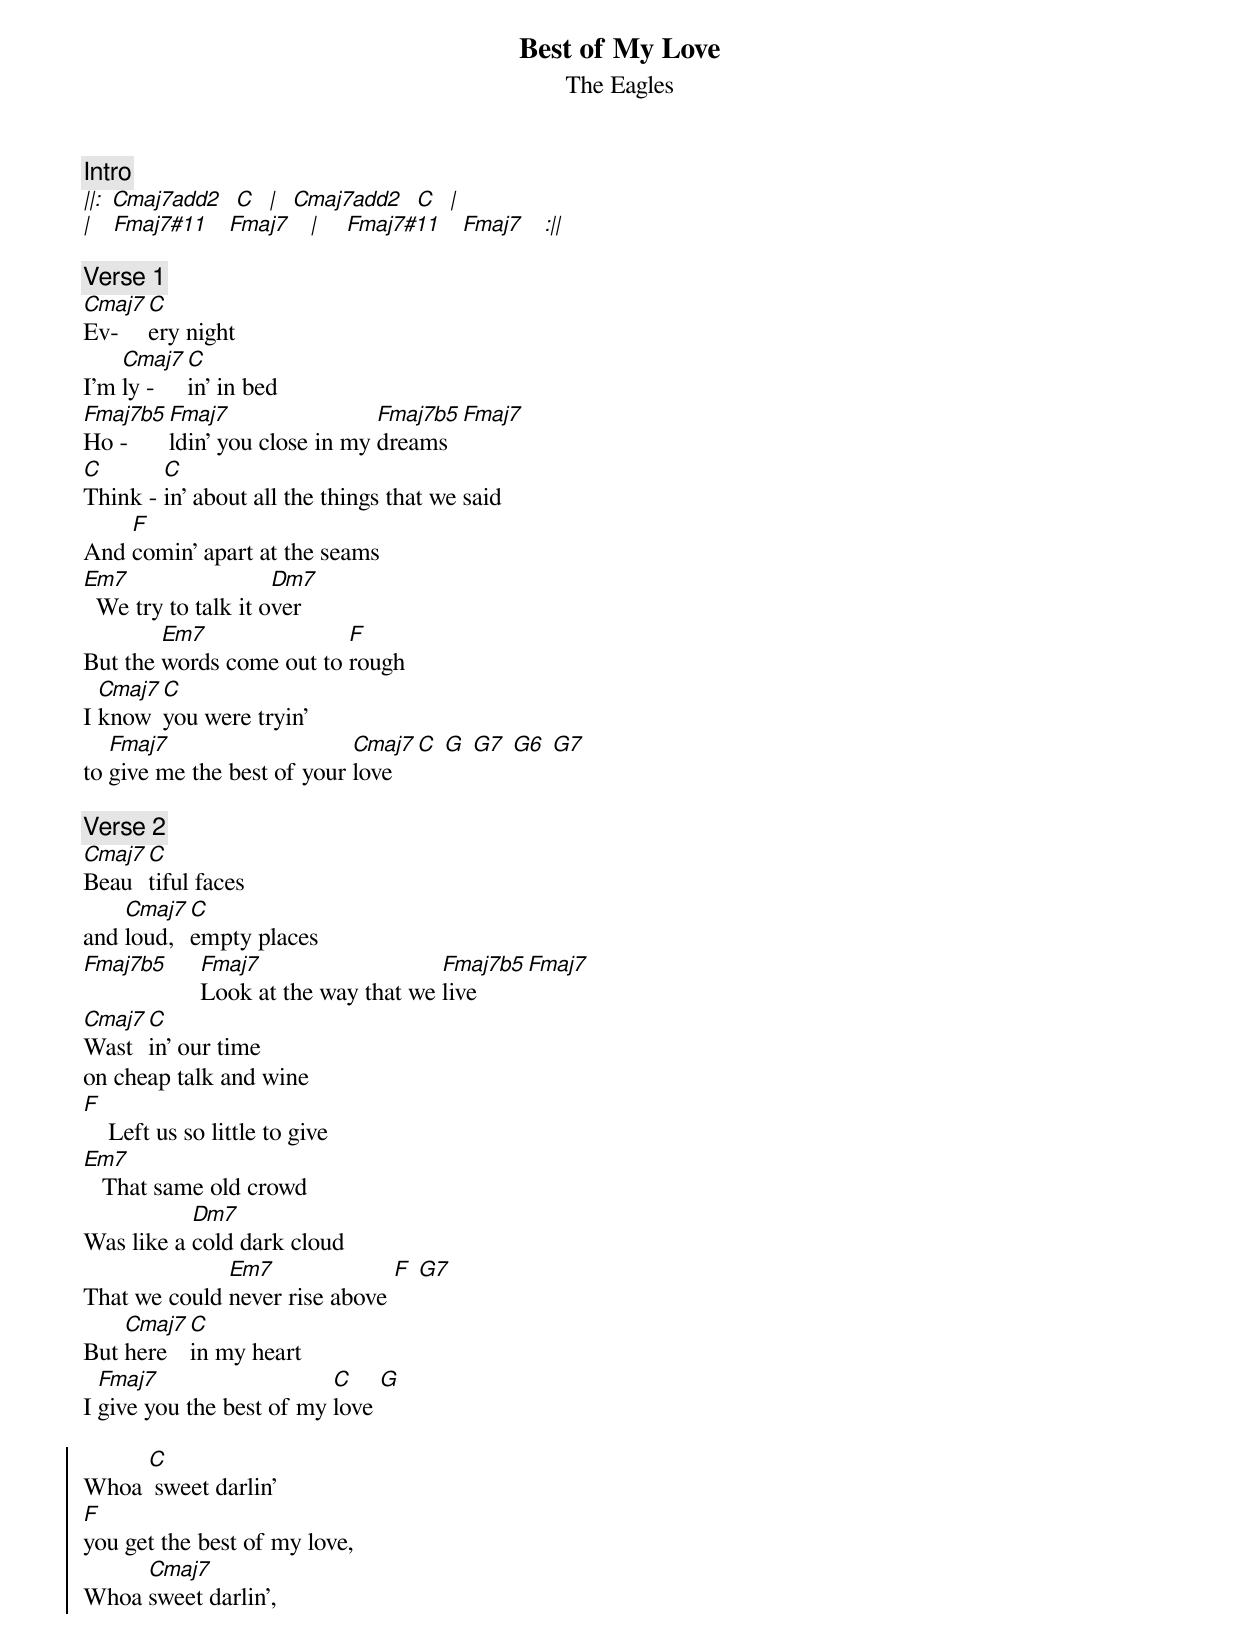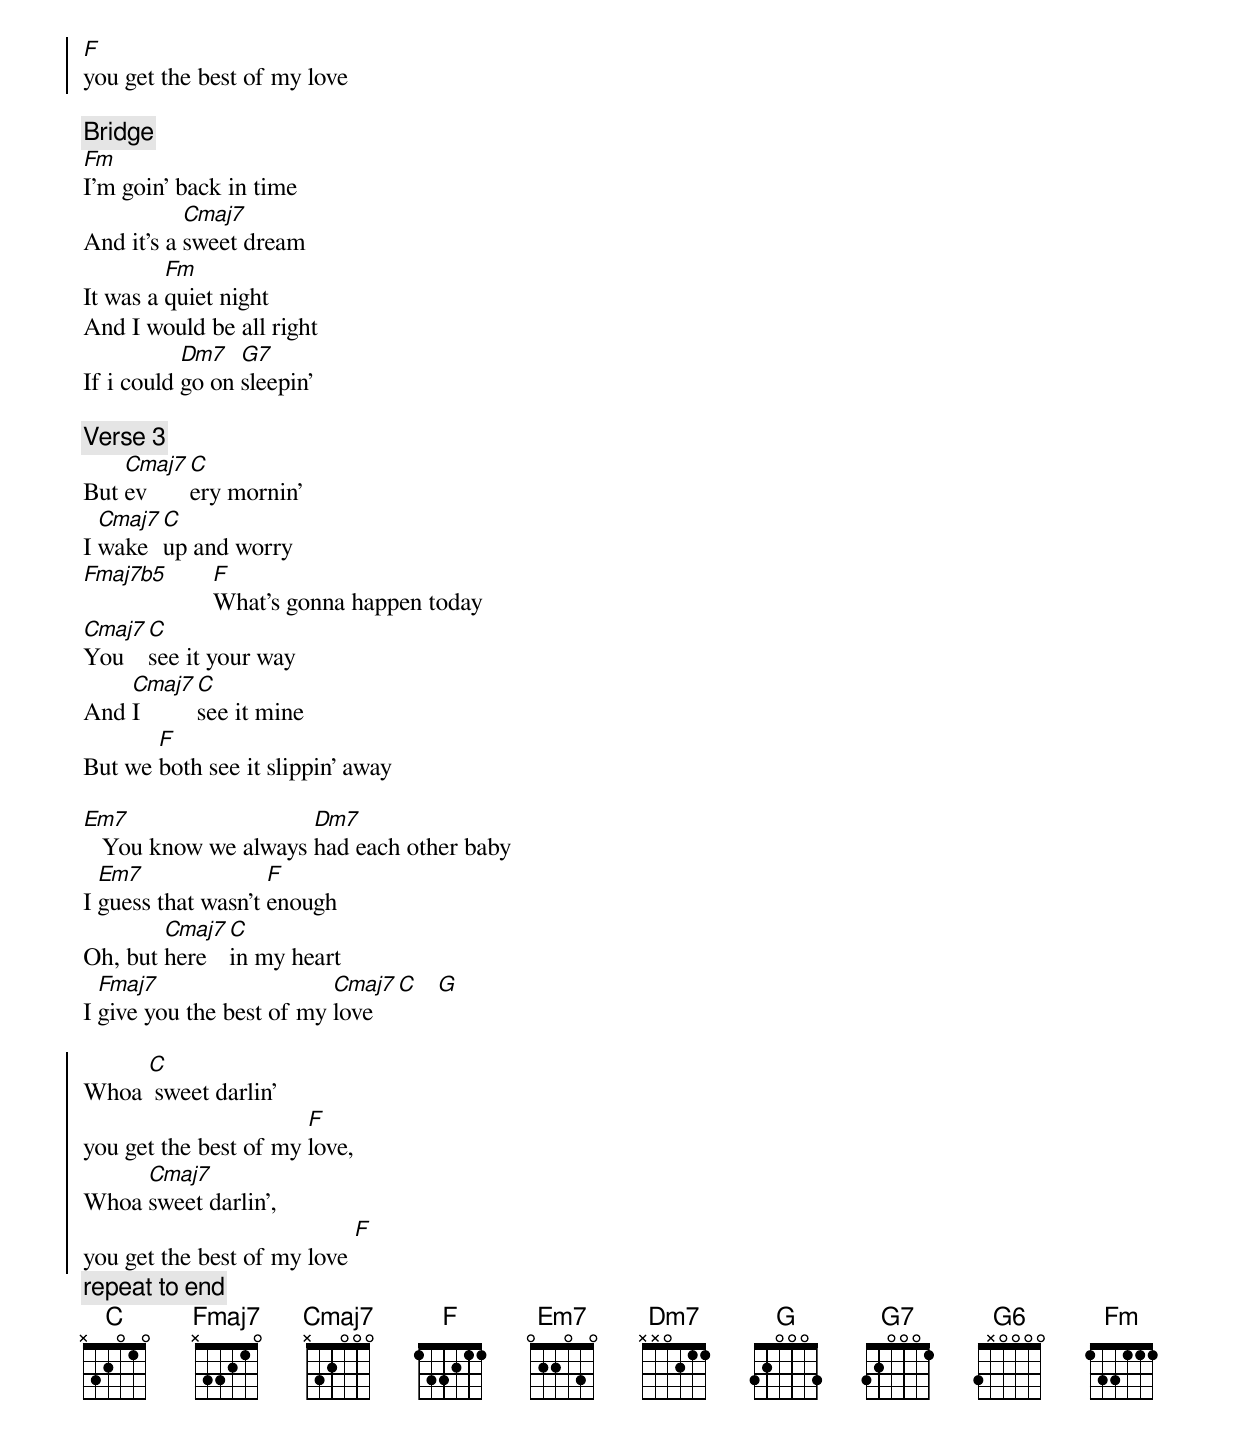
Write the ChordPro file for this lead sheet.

{title: Best of My Love}
{subtitle: The Eagles }

{define: Cmaj7add2 0 x 3 0 0 0 0}
{define: Fmaj7#11 0 x x 3 0 0 0 }
{define: Fmaj7b5 0 x x 3 2 0 0}
{define: G6 0 3 2 0 0 0 0}
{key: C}

{c:Intro}
[||:] [Cmaj7add2]  [C]  [|]  [Cmaj7add2]  [C]  [|]
[|]   [Fmaj7#11]   [Fmaj7]   [|]    [Fmaj7#11]   [Fmaj7]   [:||]

{c:Verse 1}
[Cmaj7]Ev-[C]ery night
I'm [Cmaj7]ly - [C]in' in bed
[Fmaj7b5]Ho - [Fmaj7]ldin' you close in my [Fmaj7b5]dreams [Fmaj7]
[C]Think - [C]in' about all the things that we said
And [F]comin' apart at the seams
[Em7]  We try to talk it o[Dm7]ver
But the [Em7]words come out to [F]rough
I [Cmaj7]know [C]you were tryin'
to [Fmaj7]give me the best of your [Cmaj7]love [C] [G] [G7] [G6] [G7]

{c:Verse 2}
[Cmaj7]Beau[C]tiful faces
and [Cmaj7]loud, [C]empty places
[Fmaj7b5]     [Fmaj7]Look at the way that we [Fmaj7b5]live [Fmaj7]
[Cmaj7]Wast[C]in' our time
on cheap talk and wine
[F]    Left us so little to give
[Em7]   That same old crowd
Was like a [Dm7]cold dark cloud
That we could [Em7]never rise above [F] [G7]
But [Cmaj7]here [C]in my heart
I [Fmaj7]give you the best of my [C]love [G]

{soc}
Whoa [C] sweet darlin'
[F]you get the best of my love,
Whoa [Cmaj7]sweet darlin',
[F]you get the best of my love
{eoc}

{c:Bridge}
[Fm]I'm goin' back in time
And it's a [Cmaj7]sweet dream
It was a [Fm]quiet night
And I would be all right
If i could [Dm7]go on [G7]sleepin'

{c:Verse 3}
But [Cmaj7]ev[C]ery mornin'
I [Cmaj7]wake [C]up and worry
[Fmaj7b5]       [F]What's gonna happen today
[Cmaj7]You   [C]see it your way
And [Cmaj7]I    [C]see it mine
But we [F]both see it slippin' away

[Em7]   You know we always [Dm7]had each other baby
I [Em7]guess that wasn't [F]enough
Oh, but [Cmaj7]here [C]in my heart
I [Fmaj7]give you the best of my [Cmaj7]love [C]   [G]

{soc}
Whoa [C] sweet darlin'
you get the best of my [F]love,
Whoa [Cmaj7]sweet darlin',
you get the best of my love [F]
{eoc}
{c:repeat to end}
